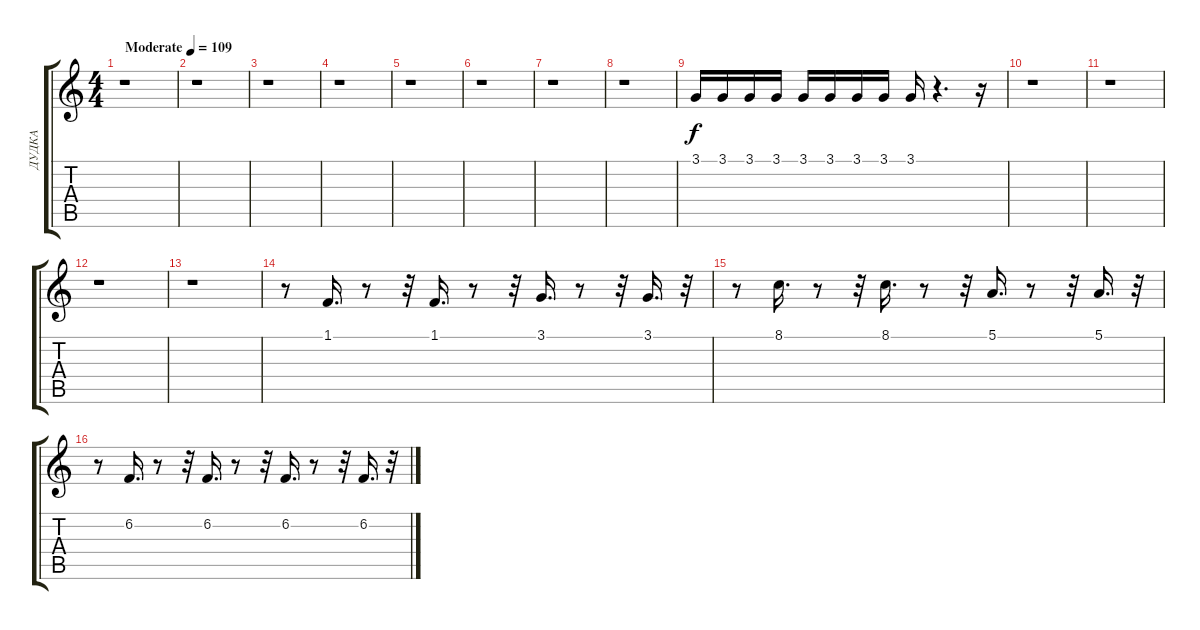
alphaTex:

\track ("ДУДКА" "ДУДКА") {instrument trumpet}
\staff {score tabs}
\tuning (E4 B3 G3 D3 A2 E2) {hide}
\ts (4 4)
\tempo (109 "Moderate")
\clef g2
\ks c
r.1{dy f instrument trumpet} |
r.1 |
r.1 |
r.1 |
r.1 |
r.1 |
r.1 |
r.1 |
3.1.16 3.1.16 3.1.16 3.1.16 3.1.16 3.1.16 3.1.16 3.1.16 3.1.16 r.4{d} r.16 |
r.1 |
r.1 |
r.1 |
r.1 |
r.8 1.1.16{d} r.8 r.32 1.1.16{d} r.8 r.32 3.1.16{d} r.8 r.32 3.1.16{d} r.32 |
r.8 8.1.16{d} r.8 r.32 8.1.16{d} r.8 r.32 5.1.16{d} r.8 r.32 5.1.16{d} r.32 |
r.8 6.2.16{d} r.8 r.32 6.2.16{d} r.8 r.32 6.2.16{d} r.8 r.32 6.2.16{d} r.32
